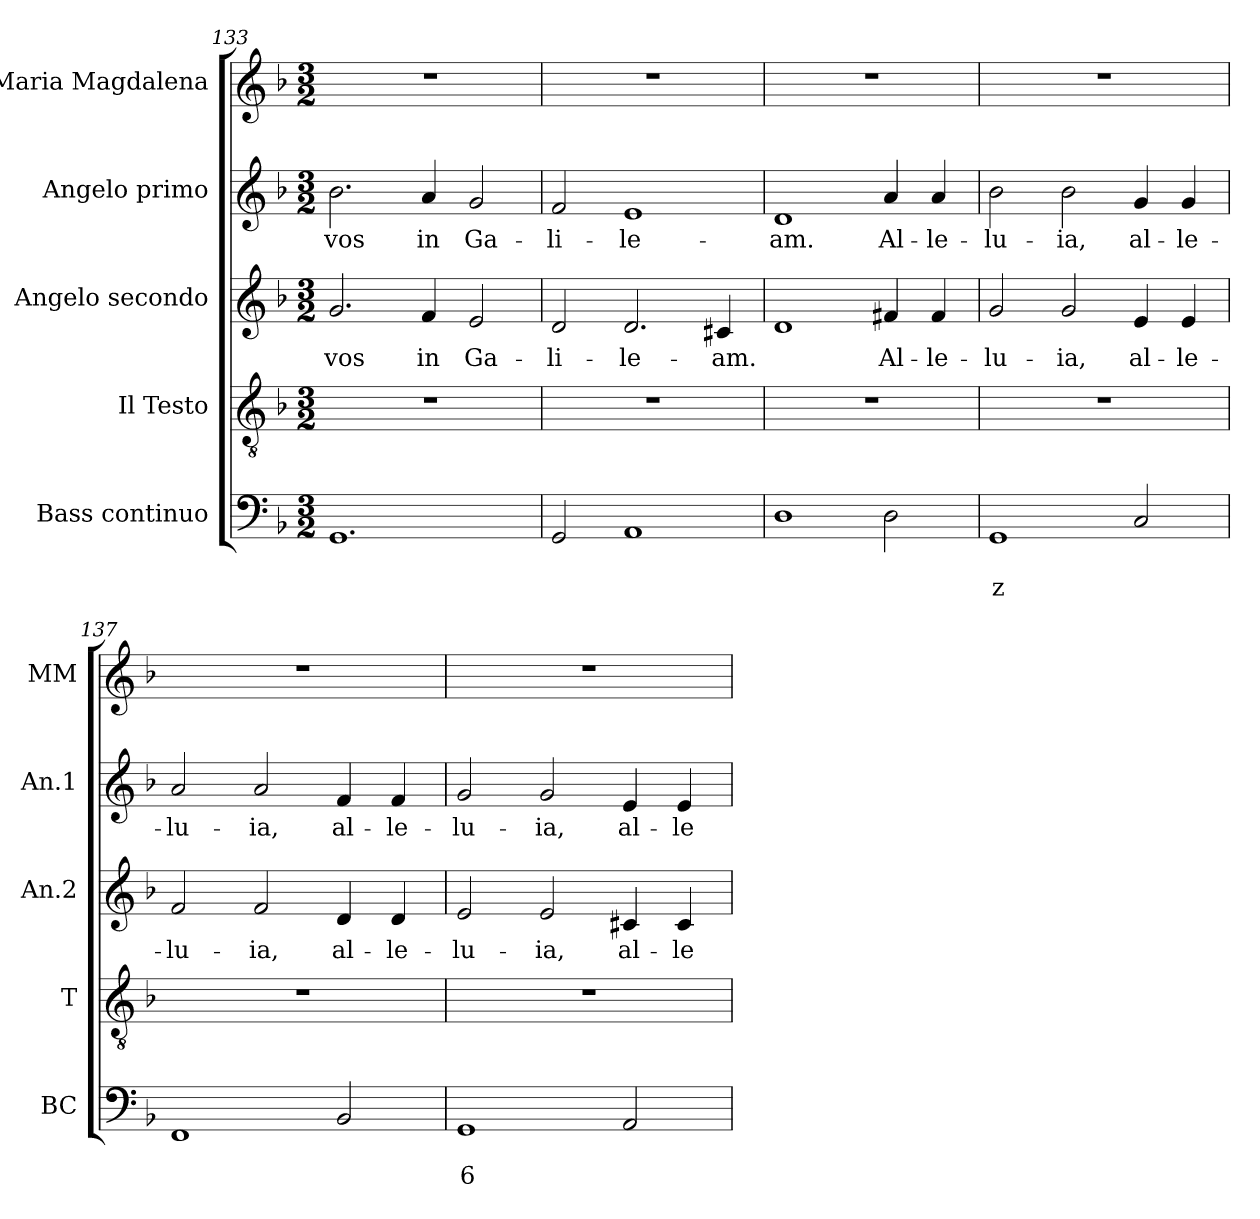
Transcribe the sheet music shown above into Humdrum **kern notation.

**kern	**text	**text	**kern	**kern	**text	**kern	**text	**kern
*part5	*part5	*part5	*part4	*part3	*part3	*part2	*part2	*part1
*staff5	*staff5	*staff5	*staff4	*staff3	*staff3	*staff2	*staff2	*staff1
*I"Bass continuo	*	*	*I"Il Testo	*I"Angelo  secondo	*	*I"Angelo  primo	*	*I"Maria  Magdalena
*I'BC	*	*	*I'T	*I'An.2	*	*I'An.1	*	*I'MM
*clefF4	*	*	*clefGv2	*clefG2	*	*clefG2	*	*clefG2
*k[b-]	*	*	*k[b-]	*k[b-]	*	*k[b-]	*	*k[b-]
*F:	*	*	*F:	*F:	*	*F:	*	*F:
*M3/2	*	*	*M3/2	*M3/2	*	*M3/2	*	*M3/2
=133	=133	=133	=133	=133	=133	=133	=133	=133
!	!	!	!	!	!LO:LY:b	!	!	!
!	!	!	!	!	!	!	!LO:LY:b	!
1.GG	.	.	1.r	2.g/	vos	2.b-\	vos	1.r
!	!	!	!	!	!LO:LY:b	!	!	!
!	!	!	!	!	!	!	!LO:LY:b	!
.	.	.	.	4f/	in	4a/	in	.
!	!	!	!	!	!LO:LY:b	!	!	!
!	!	!	!	!	!	!	!LO:LY:b	!
.	.	.	.	2e/	Ga-	2g/	Ga-	.
=134	=134	=134	=134	=134	=134	=134	=134	=134
!	!	!	!	!	!LO:LY:b	!	!	!
!	!	!	!	!	!	!	!LO:LY:b	!
2GG/	.	.	1.r	2d/	-li-	2f/	-li-	1.r
!	!	!	!	!	!LO:LY:b	!	!	!
!	!	!	!	!	!	!	!LO:LY:b	!
1AA	.	.	.	2.d/	-le-	1e	-le-	.
!	!	!	!	!	!LO:LY:b	!	!	!
.	.	.	.	4c#X/	-am.	.	.	.
=135	=135	=135	=135	=135	=135	=135	=135	=135
!	!	!	!	!	!	!	!LO:LY:b	!
1D	.	.	1.r	1d	.	1d	-am.	1.r
!	!	!	!	!	!LO:LY:b	!	!	!
!	!	!	!	!	!	!	!LO:LY:b	!
2D\	.	.	.	4f#X/	Al-	4a/	Al-	.
!	!	!	!	!	!LO:LY:b	!	!	!
!	!	!	!	!	!	!	!LO:LY:b	!
.	.	.	.	4f#/	-le-	4a/	-le-	.
=136	=136	=136	=136	=136	=136	=136	=136	=136
!	!	!LO:LY:b	!	!	!	!	!	!
!	!	!	!	!	!LO:LY:b	!	!	!
!	!	!	!	!	!	!	!LO:LY:b	!
1GG	.	z	1.r	2g/	-lu-	2b-\	-lu-	1.r
!	!	!	!	!	!LO:LY:b	!	!	!
!	!	!	!	!	!	!	!LO:LY:b	!
.	.	.	.	2g/	-ia,	2b-\	-ia,	.
!	!	!	!	!	!LO:LY:b	!	!	!
!	!	!	!	!	!	!	!LO:LY:b	!
2C/	.	.	.	4e/	al-	4g/	al-	.
!	!	!	!	!	!LO:LY:b	!	!	!
!	!	!	!	!	!	!	!LO:LY:b	!
.	.	.	.	4e/	-le-	4g/	-le-	.
=137	=137	=137	=137	=137	=137	=137	=137	=137
!	!	!	!	!	!LO:LY:b	!	!	!
!	!	!	!	!	!	!	!LO:LY:b	!
1FF	.	.	1.r	2f/	-lu-	2a/	-lu-	1.r
!	!	!	!	!	!LO:LY:b	!	!	!
!	!	!	!	!	!	!	!LO:LY:b	!
.	.	.	.	2f/	-ia,	2a/	-ia,	.
!	!	!	!	!	!LO:LY:b	!	!	!
!	!	!	!	!	!	!	!LO:LY:b	!
2BB-/	.	.	.	4d/	al-	4f/	al-	.
!	!	!	!	!	!LO:LY:b	!	!	!
!	!	!	!	!	!	!	!LO:LY:b	!
.	.	.	.	4d/	-le-	4f/	-le-	.
!!LO:LB:g=z
=138	=138	=138	=138	=138	=138	=138	=138	=138
!	!	!LO:LY:b	!	!	!	!	!	!
!	!	!	!	!	!LO:LY:b	!	!	!
!	!	!	!	!	!	!	!LO:LY:b	!
1GG	.	6	1.r	2e/	-lu-	2g/	-lu-	1.r
!	!	!	!	!	!LO:LY:b	!	!	!
!	!	!	!	!	!	!	!LO:LY:b	!
.	.	.	.	2e/	-ia,	2g/	-ia,	.
!	!	!	!	!	!LO:LY:b	!	!	!
!	!	!	!	!	!	!	!LO:LY:b	!
2AA/	.	.	.	4c#X/	al-	4e/	al-	.
!	!	!	!	!	!LO:LY:b	!	!	!
!	!	!	!	!	!	!	!LO:LY:b	!
.	.	.	.	4c#/	-le-	4e/	-le-	.
=	=	=	=	=	=	=	=	=
*-	*-	*-	*-	*-	*-	*-	*-	*-
